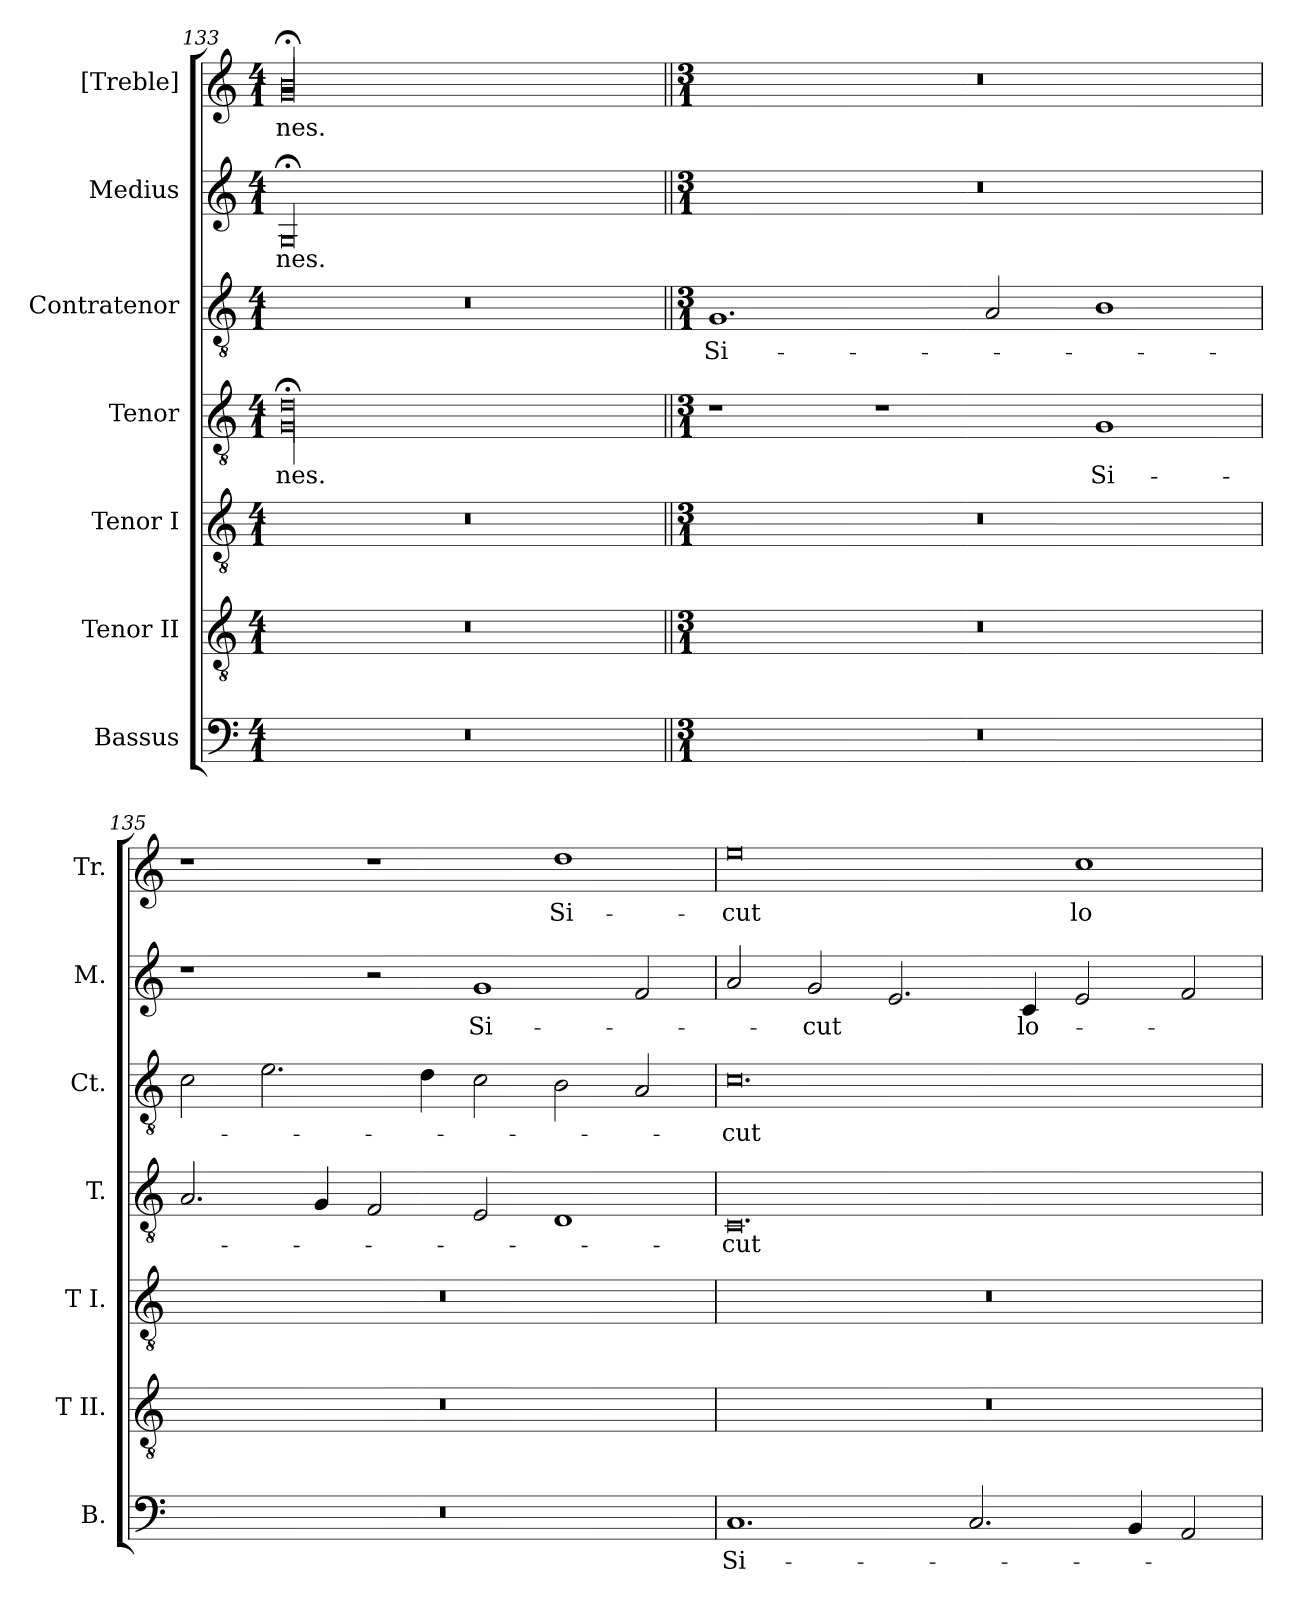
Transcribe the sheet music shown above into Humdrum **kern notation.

**kern	**text	**kern	**kern	**kern	**text	**kern	**text	**kern	**text	**kern	**text
*part7	*part7	*part6	*part5	*part4	*part4	*part3	*part3	*part2	*part2	*part1	*part1
*staff7	*staff7	*staff6	*staff5	*staff4	*staff4	*staff3	*staff3	*staff2	*staff2	*staff1	*staff1
*I"Bassus	*	*I"Tenor II	*I"Tenor I	*I"Tenor	*	*I"Contratenor	*	*I"Medius	*	*I"[Treble]	*
*I'B.	*	*I'T II.	*I'T I.	*I'T.	*	*I'Ct.	*	*I'M.	*	*I'Tr.	*
*clefF4	*	*clefGv2	*clefGv2	*clefGv2	*	*clefGv2	*	*clefG2	*	*clefG2	*
*	*	*ITrd7c12	*ITrd7c12	*ITrd7c12	*	*ITrd7c12	*	*	*	*	*
*k[]	*	*k[]	*k[]	*k[]	*	*k[]	*	*k[]	*	*k[]	*
*C:	*	*C:	*C:	*C:	*	*C:	*	*C:	*	*C:	*
*M4/1	*	*M4/1	*M4/1	*M4/1	*	*M4/1	*	*M4/1	*	*M4/1	*
=133	=133	=133	=133	=133	=133	=133	=133	=133	=133	=133	=133
!LO:N:vis=1	!	!LO:N:vis=1	!LO:N:vis=1	!	!	!	!	!	!	!	!
!	!	!	!	!	!LO:LY:b:color=#000000	!LO:N:vis=1	!	!	!	!	!
!	!	!	!	!	!	!	!	!	!LO:LY:b:color=#000000	!	!
!	!	!	!	!	!	!	!	!	!	!	!LO:LY:b:color=#000000
00r	.	00r	00r	00GGi; 00Di;	-nes.	00r	.	00G;i	-nes.	00gi; 00bi;	-nes.
!!LO:PB:g=z
=134||	=134||	=134||	=134||	=134||	=134||	=134||	=134||	=134||	=134||	=134||	=134||
*M3/1	*	*M3/1	*M3/1	*M3/1	*	*M3/1	*	*M3/1	*	*M3/1	*
!LO:N:vis=1	!	!LO:N:vis=1	!LO:N:vis=1	!	!	!	!	!	!	!	!
!	!	!	!	!	!	!	!LO:LY:b:color=#000000	!LO:N:vis=1	!	!LO:N:vis=1	!
0.r	.	0.r	0.r	1r	.	1.GGi	Si-	0.r	.	0.r	.
.	.	.	.	1r	.	.	.	.	.	.	.
.	.	.	.	.	.	2AAi/	.	.	.	.	.
!	!	!	!	!	!LO:LY:b:color=#000000	!	!	!	!	!	!
.	.	.	.	1GGi	Si-	1BBi	.	.	.	.	.
=135`	=135`	=135`	=135`	=135`	=135`	=135`	=135`	=135`	=135`	=135`	=135`
!LO:N:vis=1	!	!LO:N:vis=1	!LO:N:vis=1	!	!	!	!	!	!	!	!
0.r	.	0.r	0.r	2.AAi/	.	2Ci\	.	1r	.	1r	.
.	.	.	.	.	.	2.Ei\	.	.	.	.	.
.	.	.	.	4GGi/	.	.	.	.	.	.	.
.	.	.	.	2FFi/	.	.	.	2r	.	1r	.
.	.	.	.	.	.	4Di\	.	.	.	.	.
!	!	!	!	!	!	!	!	!	!LO:LY:b:color=#000000	!	!
.	.	.	.	2EEi/	.	2Ci\	.	1gi	Si-	.	.
!	!	!	!	!	!	!	!	!	!	!	!LO:LY:b:color=#000000
.	.	.	.	1DDi	.	2BBi\	.	.	.	1ddi	Si-
.	.	.	.	.	.	2AAi/	.	2fi/	.	.	.
=136`	=136`	=136`	=136`	=136`	=136`	=136`	=136`	=136`	=136`	=136`	=136`
!	!LO:LY:b:color=#000000	!LO:N:vis=1	!LO:N:vis=1	!	!	!	!	!	!	!	!
!	!	!	!	!	!LO:LY:b:color=#000000	!	!	!	!	!	!
!	!	!	!	!	!	!	!LO:LY:b:color=#000000	!	!	!	!
!	!	!	!	!	!	!	!	!	!	!	!LO:LY:b:color=#000000
1.Ci	Si-	0.r	0.r	0.CCi	-cut	0.Ci	-cut	2ai/	.	0eei	-cut
!	!	!	!	!	!	!	!	!	!LO:LY:b:color=#000000	!	!
.	.	.	.	.	.	.	.	2gi/	-cut	.	.
.	.	.	.	.	.	.	.	2.ei/	.	.	.
2.Ci/	.	.	.	.	.	.	.	.	.	.	.
!	!	!	!	!	!	!	!	!	!LO:LY:b:color=#000000	!	!
.	.	.	.	.	.	.	.	4ci/	lo-	.	.
!	!	!	!	!	!	!	!	!	!	!	!LO:LY:b:color=#000000
.	.	.	.	.	.	.	.	2ei/	.	1cci	lo-
4BBi/	.	.	.	.	.	.	.	.	.	.	.
2AAi/	.	.	.	.	.	.	.	2fi/	.	.	.
=`	=`	=`	=`	=`	=`	=`	=`	=`	=`	=`	=`
*-	*-	*-	*-	*-	*-	*-	*-	*-	*-	*-	*-
